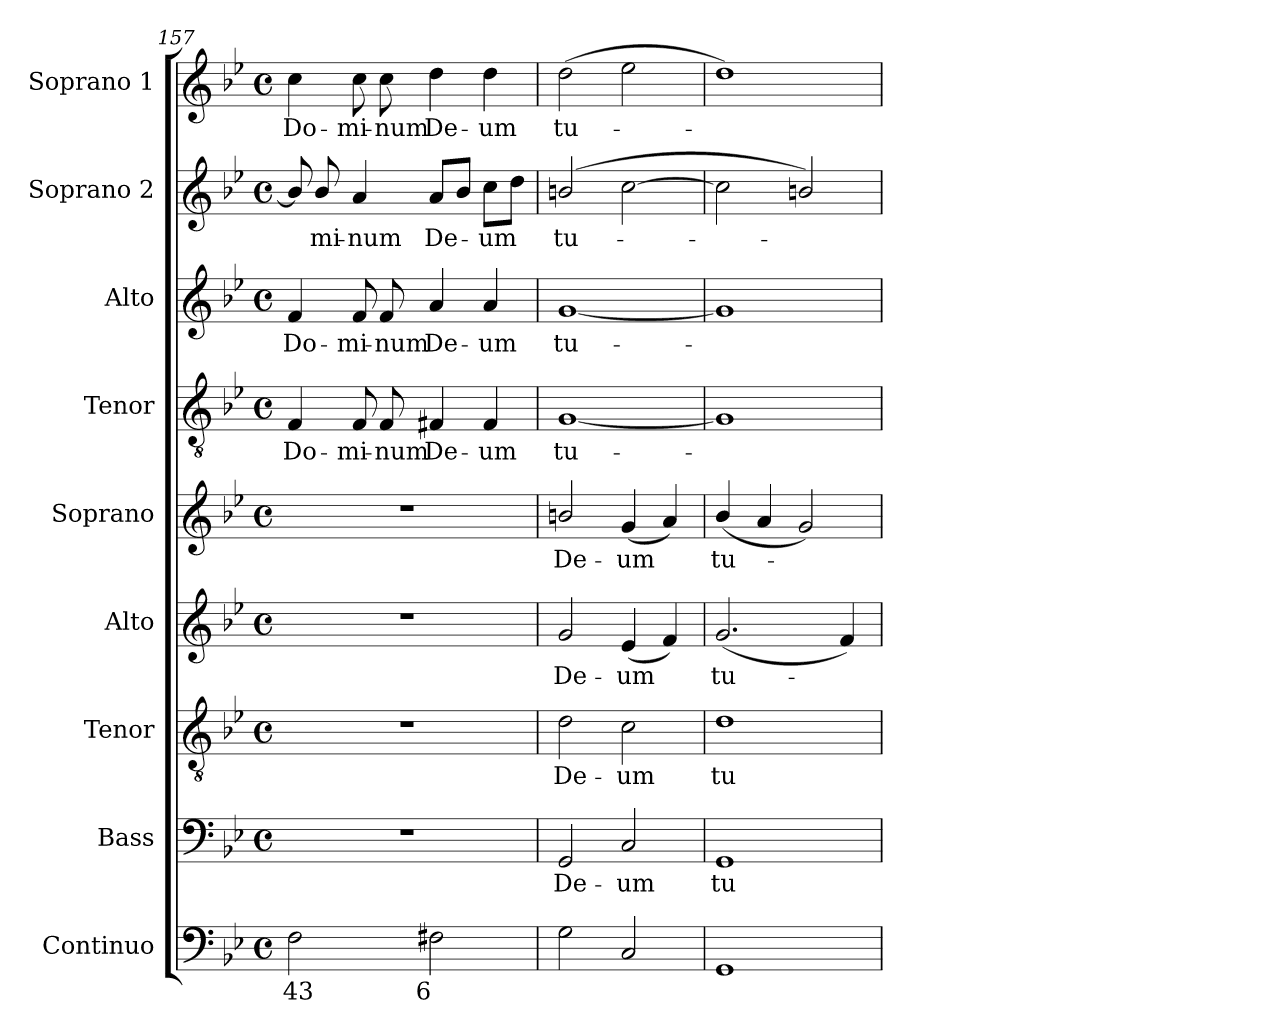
**kern	**text	**kern	**text	**kern	**text	**kern	**text	**kern	**text	**kern	**text	**kern	**text	**kern	**text	**kern	**text
*part9	*part9	*part8	*part8	*part7	*part7	*part6	*part6	*part5	*part5	*part4	*part4	*part3	*part3	*part2	*part2	*part1	*part1
*staff9	*staff9	*staff8	*staff8	*staff7	*staff7	*staff6	*staff6	*staff5	*staff5	*staff4	*staff4	*staff3	*staff3	*staff2	*staff2	*staff1	*staff1
*I"Continuo	*	*I"Bass	*	*I"Tenor	*	*I"Alto	*	*I"Soprano	*	*I"Tenor	*	*I"Alto	*	*I"Soprano 2	*	*I"Soprano 1	*
*I'Cont.	*	*I'B.	*	*I'T.	*	*I'A.	*	*I'S.	*	*I'T.	*	*I'A.	*	*I'S2.	*	*I'S1.	*
*clefF4	*	*clefF4	*	*clefGv2	*	*clefG2	*	*clefG2	*	*clefGv2	*	*clefG2	*	*clefG2	*	*clefG2	*
*	*	*	*	*ITrd7c12	*	*	*	*	*	*ITrd7c12	*	*	*	*	*	*	*
*k[b-e-]	*	*k[b-e-]	*	*k[b-e-]	*	*k[b-e-]	*	*k[b-e-]	*	*k[b-e-]	*	*k[b-e-]	*	*k[b-e-]	*	*k[b-e-]	*
*B-:	*	*B-:	*	*B-:	*	*B-:	*	*B-:	*	*B-:	*	*B-:	*	*B-:	*	*B-:	*
*M4/4	*	*M4/4	*	*M4/4	*	*M4/4	*	*M4/4	*	*M4/4	*	*M4/4	*	*M4/4	*	*M4/4	*
*met(c)	*	*met(c)	*	*met(c)	*	*met(c)	*	*met(c)	*	*met(c)	*	*met(c)	*	*met(c)	*	*met(c)	*
=157	=157	=157	=157	=157	=157	=157	=157	=157	=157	=157	=157	=157	=157	=157	=157	=157	=157
!	!LO:LY:b:color=#000000	!	!	!	!	!	!	!	!	!	!	!	!	!	!	!	!
!	!	!	!	!	!	!	!	!	!	!	!LO:LY:b:color=#000000	!	!	!	!	!	!
!	!	!	!	!	!	!	!	!	!	!	!	!	!LO:LY:b:color=#000000	!	!	!	!
!	!	!	!	!	!	!	!	!	!	!	!	!	!	!	!	!	!LO:LY:b:color=#000000
2Fi\	43	1r	.	1r	.	1r	.	1r	.	4FFi/	Do-	4fi/	Do-	8b-i/]	.	4cci\	Do-
!	!	!	!	!	!	!	!	!	!	!	!	!	!	!	!LO:LY:b:color=#000000	!	!
.	.	.	.	.	.	.	.	.	.	.	.	.	.	8b-i/	-mi-	.	.
!	!	!	!	!	!	!	!	!	!	!	!LO:LY:b:color=#000000	!	!	!	!	!	!
!	!	!	!	!	!	!	!	!	!	!	!	!	!LO:LY:b:color=#000000	!	!	!	!
!	!	!	!	!	!	!	!	!	!	!	!	!	!	!	!LO:LY:b:color=#000000	!	!
!	!	!	!	!	!	!	!	!	!	!	!	!	!	!	!	!	!LO:LY:b:color=#000000
.	.	.	.	.	.	.	.	.	.	8FFi/	-mi-	8fi/	-mi-	4ai/	-num	8cci\	-mi-
!	!	!	!	!	!	!	!	!	!	!	!LO:LY:b:color=#000000	!	!	!	!	!	!
!	!	!	!	!	!	!	!	!	!	!	!	!	!LO:LY:b:color=#000000	!	!	!	!
!	!	!	!	!	!	!	!	!	!	!	!	!	!	!	!	!	!LO:LY:b:color=#000000
.	.	.	.	.	.	.	.	.	.	8FFi/	-num	8fi/	-num	.	.	8cci\	-num
!	!LO:LY:b:color=#000000	!	!	!	!	!	!	!	!	!	!	!	!	!	!	!	!
!	!	!	!	!	!	!	!	!	!	!	!LO:LY:b:color=#000000	!	!	!	!	!	!
!	!	!	!	!	!	!	!	!	!	!	!	!	!LO:LY:b:color=#000000	!	!	!	!
!	!	!	!	!	!	!	!	!	!	!	!	!	!	!	!LO:LY:b:color=#000000	!	!
!	!	!	!	!	!	!	!	!	!	!	!	!	!	!	!	!	!LO:LY:b:color=#000000
2F#Xi\	6	.	.	.	.	.	.	.	.	4FF#Xi/	De-	4ai/	De-	8ai/L	De-	4ddi\	De-
.	.	.	.	.	.	.	.	.	.	.	.	.	.	8b-i/J	.	.	.
!	!	!	!	!	!	!	!	!	!	!	!LO:LY:b:color=#000000	!	!	!	!	!	!
!	!	!	!	!	!	!	!	!	!	!	!	!	!LO:LY:b:color=#000000	!	!	!	!
!	!	!	!	!	!	!	!	!	!	!	!	!	!	!	!LO:LY:b:color=#000000	!	!
!	!	!	!	!	!	!	!	!	!	!	!	!	!	!	!	!	!LO:LY:b:color=#000000
.	.	.	.	.	.	.	.	.	.	4FF#i/	-um	4ai/	-um	8cci\L	-um	4ddi\	-um
.	.	.	.	.	.	.	.	.	.	.	.	.	.	8ddi\J	.	.	.
=158	=158	=158	=158	=158	=158	=158	=158	=158	=158	=158	=158	=158	=158	=158	=158	=158	=158
!	!	!	!LO:LY:b:color=#000000	!	!	!	!	!	!	!	!	!	!	!	!	!	!
!	!	!	!	!	!LO:LY:b:color=#000000	!	!	!	!	!	!	!	!	!	!	!	!
!	!	!	!	!	!	!	!LO:LY:b:color=#000000	!	!	!	!	!	!	!	!	!	!
!	!	!	!	!	!	!	!	!	!LO:LY:b:color=#000000	!	!	!	!	!	!	!	!
!	!	!	!	!	!	!	!	!	!	!	!LO:LY:b:color=#000000	!	!	!	!	!	!
!	!	!	!	!	!	!	!	!	!	!	!	!	!LO:LY:b:color=#000000	!	!	!	!
!	!	!	!	!	!	!	!	!	!	!	!	!	!	!	!LO:LY:b:color=#000000	!	!
!	!	!	!	!	!	!	!	!	!	!	!	!	!	!	!	!	!LO:LY:b:color=#000000
2Gi\	.	2GGi/	De-	2Di\	De-	2gi/	De-	2bni/	De-	[<1GGi	tu-	[<1gi	tu-	(2bni/	tu-	(2ddi\	tu-
!	!	!	!LO:LY:b:color=#000000	!	!	!	!	!	!	!	!	!	!	!	!	!	!
!	!	!	!	!	!LO:LY:b:color=#000000	!	!	!	!	!	!	!	!	!	!	!	!
!	!	!	!	!	!	!	!LO:LY:b:color=#000000	!	!	!	!	!	!	!	!	!	!
!	!	!	!	!	!	!	!	!	!LO:LY:b:color=#000000	!	!	!	!	!	!	!	!
2Ci/	.	2Ci/	-um	2Ci\	-um	(4e-i/	-um	(4gi/	-um	.	.	.	.	[>2cci\	.	2ee-i\	.
.	.	.	.	.	.	4fi/)	.	4ai/)	.	.	.	.	.	.	.	.	.
=159	=159	=159	=159	=159	=159	=159	=159	=159	=159	=159	=159	=159	=159	=159	=159	=159	=159
!	!	!	!LO:LY:b:color=#000000	!	!	!	!	!	!	!	!	!	!	!	!	!	!
!	!	!	!	!	!LO:LY:b:color=#000000	!	!	!	!	!	!	!	!	!	!	!	!
!	!	!	!	!	!	!	!LO:LY:b:color=#000000	!	!	!	!	!	!	!	!	!	!
!	!	!	!	!	!	!	!	!	!LO:LY:b:color=#000000	!	!	!	!	!	!	!	!
1GGi	.	1GGi	tu-	1Di	tu-	(2.gi/	tu-	(4b-i/	tu-	1GGi]	.	1gi]	.	2cci\]	.	1ddi)	.
.	.	.	.	.	.	.	.	4ai/	.	.	.	.	.	.	.	.	.
.	.	.	.	.	.	.	.	2gi/)	.	.	.	.	.	2bni/)	.	.	.
.	.	.	.	.	.	4fi/)	.	.	.	.	.	.	.	.	.	.	.
=	=	=	=	=	=	=	=	=	=	=	=	=	=	=	=	=	=
*-	*-	*-	*-	*-	*-	*-	*-	*-	*-	*-	*-	*-	*-	*-	*-	*-	*-
